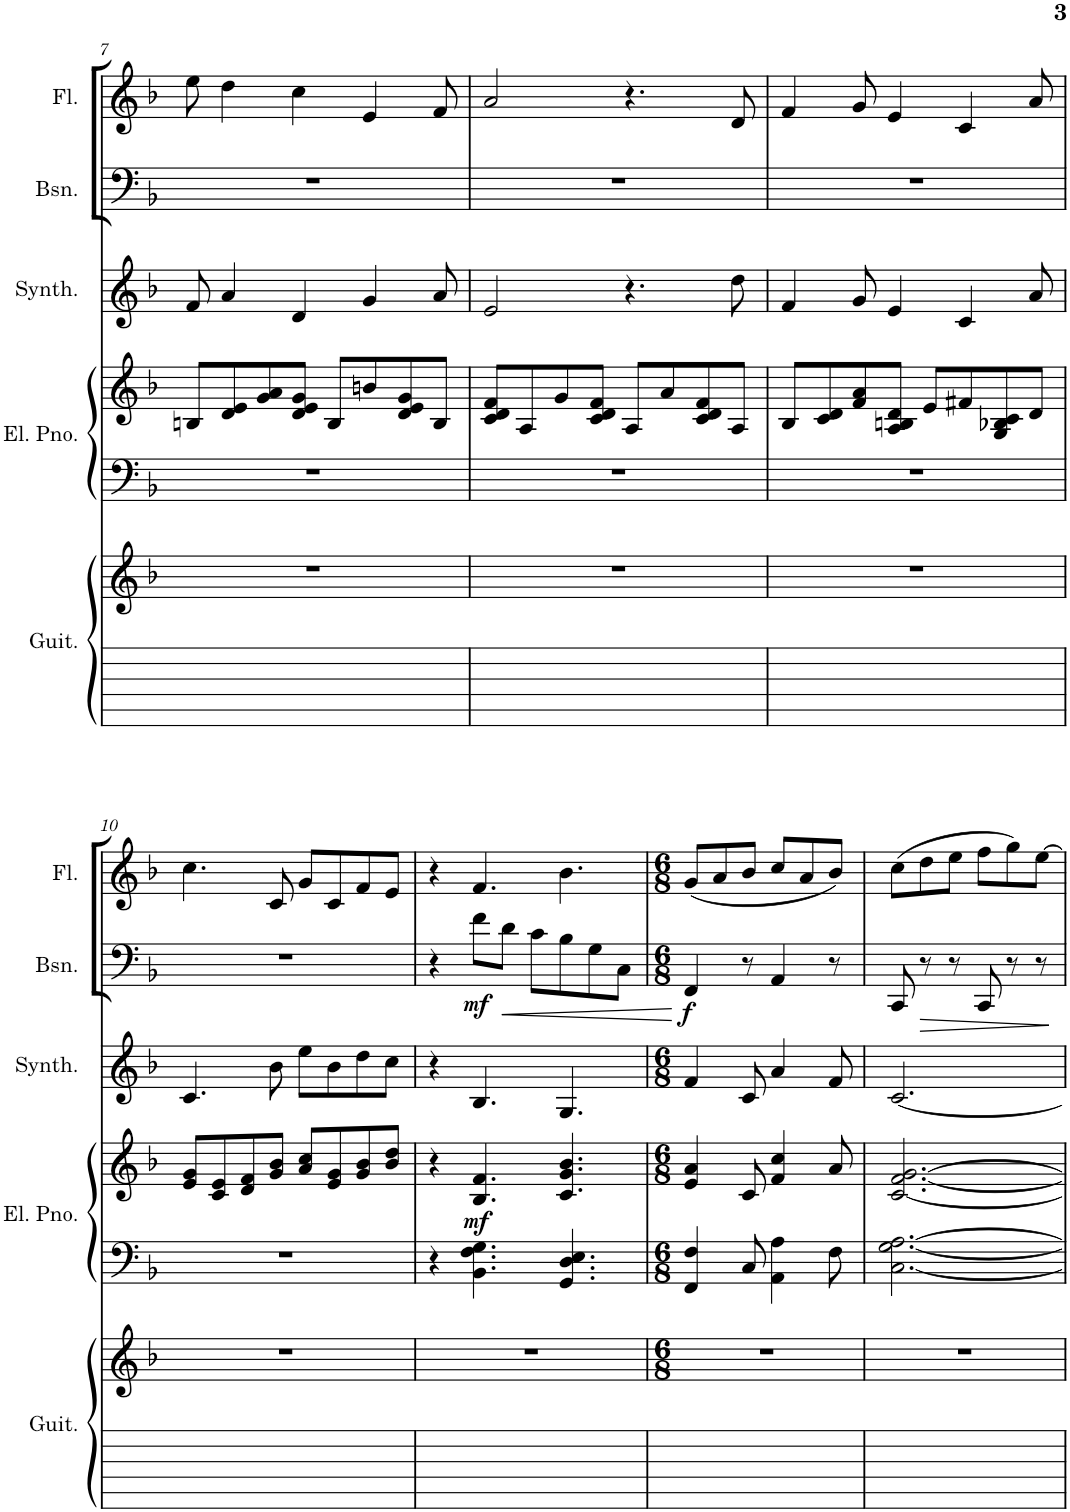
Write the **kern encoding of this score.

**kern	**kern	**kern	**kern	**dynam	**kern	**kern	**dynam	**kern
*part5	*part5	*part4	*part4	*part4	*part3	*part2	*part2	*part1
*staff7	*staff6	*staff5	*staff4	*staff4/5	*staff3	*staff2	*staff2	*staff1
*I"Guitar	*	*I"Electric Piano	*	*	*I"Pad Synthesizer	*I"Bassoon	*	*I"Flute
*I'Guit.	*	*I'El. Pno.	*	*	*I'Synth.	*I'Bsn.	*	*I'Fl.
!!LO:PB:g=z
*	*clefG2	*clefF4	*clefG2	*	*clefG2	*clefF4	*	*clefG2
*Trd7c12	*Trd7c12	*	*	*	*	*	*	*
*k[b-]	*k[b-]	*k[b-]	*k[b-]	*	*k[b-]	*k[b-]	*	*k[b-]
*M4/4	*M4/4	*M4/4	*M4/4	*	*M4/4	*M4/4	*	*M4/4
=7	=7	=7	=7	=7	=7	=7	=7	=7
1r	1r	1r	8Bn/L	.	8f/	1r	.	8ee\
.	.	.	8d/ 8e/	.	4a/	.	.	4dd\
.	.	.	8g/ 8a/	.	.	.	.	.
.	.	.	8d/ 8e/ 8g/J	.	4d/	.	.	4cc\
.	.	.	8B/L	.	.	.	.	.
.	.	.	8bn/	.	4g/	.	.	4e/
.	.	.	8d/ 8e/ 8g/	.	.	.	.	.
.	.	.	8B/J	.	8a/	.	.	8f/
=8	=8	=8	=8	=8	=8	=8	=8	=8
1r	1r	1r	8c/ 8d/ 8f/L	.	2e/	1r	.	2a/
.	.	.	8A/	.	.	.	.	.
.	.	.	8g/	.	.	.	.	.
.	.	.	8c/ 8d/ 8f/J	.	.	.	.	.
.	.	.	8A/L	.	4.r	.	.	4.r
.	.	.	8a/	.	.	.	.	.
.	.	.	8c/ 8d/ 8f/	.	.	.	.	.
.	.	.	8A/J	.	8dd\	.	.	8d/
=9	=9	=9	=9	=9	=9	=9	=9	=9
1r	1r	1r	8B-/L	.	4f/	1r	.	4f/
.	.	.	8c/ 8d/	.	.	.	.	.
.	.	.	8f/ 8a/	.	8g/	.	.	8g/
.	.	.	8A/ 8Bn/ 8d/J	.	4e/	.	.	4e/
.	.	.	8e/L	.	.	.	.	.
.	.	.	8f#X/	.	4c/	.	.	4c/
.	.	.	8G/ 8B-X/ 8c/	.	.	.	.	.
.	.	.	8d/J	.	8a/	.	.	8a/
!!LO:LB:g=z
=10	=10	=10	=10	=10	=10	=10	=10	=10
1r	1r	1r	8e/ 8g/L	.	4.c/	1r	.	4.cc\
.	.	.	8c/ 8e/	.	.	.	.	.
.	.	.	8d/ 8f/	.	.	.	.	.
.	.	.	8g/ 8b-/J	.	8b-\	.	.	8c/
.	.	.	8a/ 8cc/L	.	8ee\L	.	.	8g/L
.	.	.	8e/ 8g/	.	8b-\	.	.	8c/
.	.	.	8g/ 8b-/	.	8dd\	.	.	8f/
.	.	.	8b-/ 8dd/J	.	8cc\J	.	.	8e/J
=11	=11	=11	=11	=11	=11	=11	=11	=11
1r	1r	4r	4r	.	4r	4r	.	4r
!	!	!	!	!LO:DY:b	!	!	!LO:DY:b	!
.	.	4.BB-\ 4.F\ 4.G\	4.B-/ 4.f/	mf	4.B-/	8f\L	mf	4.f/
!	!	!	!	!	!	!	!LO:HP:b	!
.	.	.	.	.	.	8d\J	<	.
.	.	.	.	.	.	8c\L	.	.
.	.	4.GG/ 4.D/ 4.E/	4.c/ 4.g/ 4.b-/	.	4.G/	8B-\	.	4.b-\
.	.	.	.	.	.	8G\	.	.
.	.	.	.	.	.	8C\J	.	.
.	.	.	.	.	.	.	[	.
=12	=12	=12	=12	=12	=12	=12	=12	=12
*M6/8	*M6/8	*M6/8	*M6/8	*	*M6/8	*M6/8	*	*M6/8
!	!	!	!	!	!	!	!LO:DY:b	!
2.r	2.r	4FF/ 4F/	4e/ 4a/	.	4f/	4FF/	f	(8g/L
.	.	.	.	.	.	.	.	8a/
.	.	8C/	8c/	.	8c/	8r	.	8b-/J
.	.	4AA\ 4A\	4f/ 4cc/	.	4a/	4AA/	.	8cc/L
.	.	.	.	.	.	.	.	8a/
.	.	8F\	8a/	.	8f/	8r	.	8b-/J)
=13	=13	=13	=13	=13	=13	=13	=13	=13
2.r	2.r	[2.C\ [2.G\ [2.A\	[2.c/ [2.f/ [2.g/	.	[2.c/	8CC/	.	(8cc\L
!	!	!	!	!	!	!	!LO:HP:b	!
.	.	.	.	.	.	8r	>	8dd\
.	.	.	.	.	.	8r	.	8ee\J
.	.	.	.	.	.	8CC/	.	8ff\L
.	.	.	.	.	.	8r	.	8gg\)
.	.	.	.	.	.	8r	.	[8ee\J
.	.	.	.	.	.	.	]	.
=	=	=	=	=	=	=	=	=
*-	*-	*-	*-	*-	*-	*-	*-	*-
